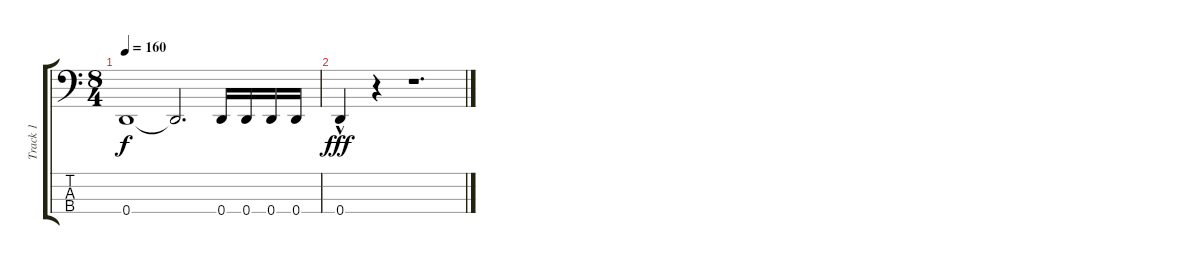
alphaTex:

\track ("Track 1" "Track 1") {instrument electricbassfinger}
\staff {score tabs}
\tuning (G2 D2 A1 D1) {hide}
\ts (8 4)
\tempo 160
\clef f4
\ks c
0.4{t}.1{dy f} 0.4{t}.2{d} 0.4.16 0.4.16 0.4.16 0.4.16 |
0.4{hac}.4{dy fff} r.4 r.1{d}
